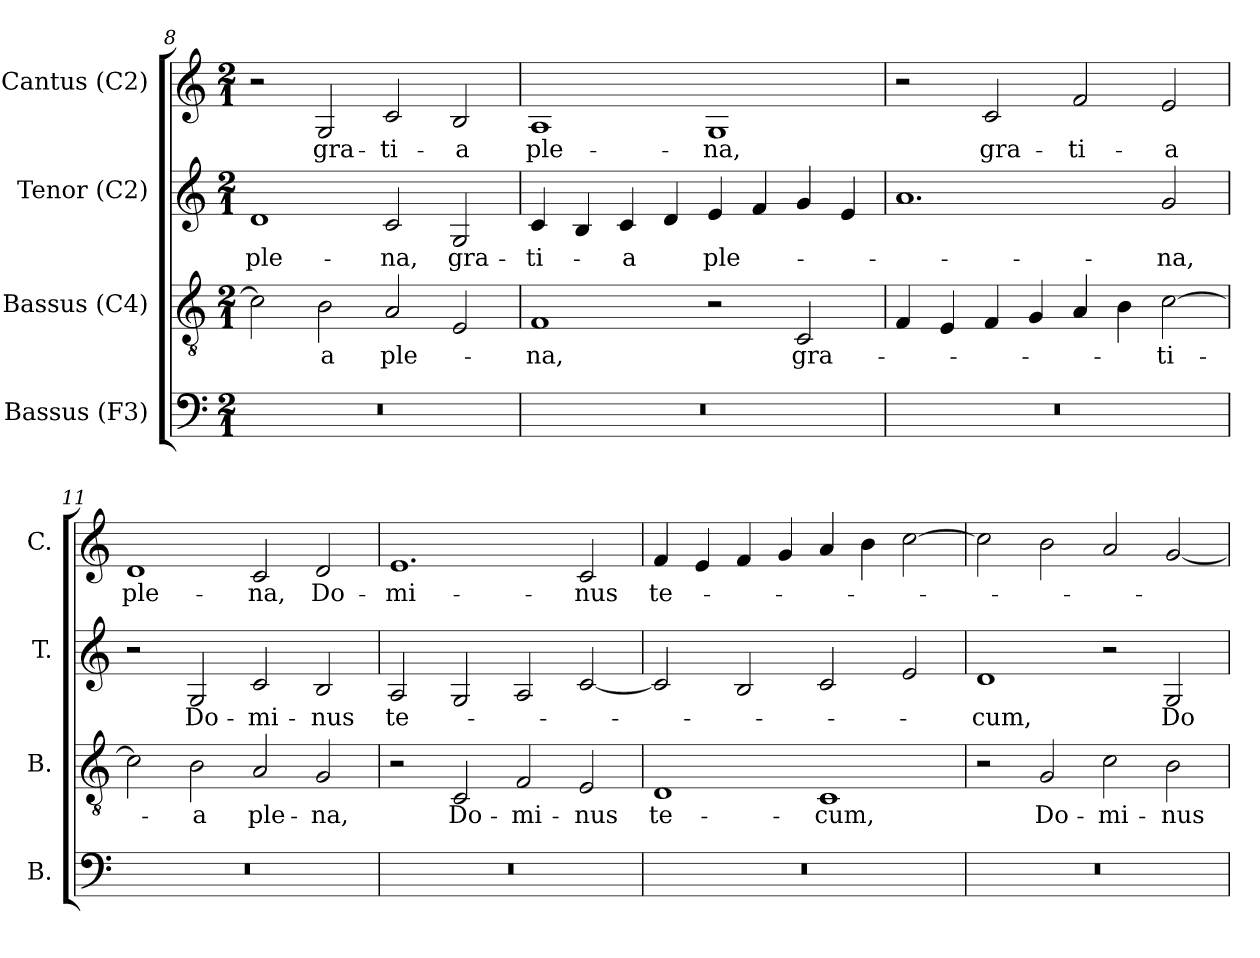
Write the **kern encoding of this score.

**kern	**kern	**text	**kern	**text	**kern	**text
*part4	*part3	*part3	*part2	*part2	*part1	*part1
*staff4	*staff3	*staff3	*staff2	*staff2	*staff1	*staff1
*I"Bassus (F3)	*I"Bassus (C4)	*	*I"Tenor (C2)	*	*I"Cantus (C2)	*
*I'B.	*I'B.	*	*I'T.	*	*I'C.	*
*clefF4	*clefGv2	*	*clefG2	*	*clefG2	*
*	*ITrd7c12	*	*ITrd7c12	*	*	*
*k[]	*k[]	*	*k[]	*	*k[]	*
*C:	*C:	*	*C:	*	*C:	*
*M2/1	*M2/1	*	*M2/1	*	*M2/1	*
=8	=8	=8	=8	=8	=8	=8
!LO:N:vis=1	!	!	!	!	!	!
!	!	!	!	!LO:LY:b:color=#000000	!	!
0r	2Ci\]	.	1Di	ple-	2r	.
!	!	!LO:LY:b:color=#000000	!	!	!	!
!	!	!	!	!	!	!LO:LY:b:color=#000000
.	2BBi\	-a	.	.	2Gi/	gra-
!	!	!LO:LY:b:color=#000000	!	!	!	!
!	!	!	!	!LO:LY:b:color=#000000	!	!
!	!	!	!	!	!	!LO:LY:b:color=#000000
.	2AAi/	ple-	2Ci/	-na,	2ci/	-ti-
!	!	!	!	!LO:LY:b:color=#000000	!	!
!	!	!	!	!	!	!LO:LY:b:color=#000000
.	2EEi/	.	2GGi/	gra-	2Bi/	-a
!!LO:LB:g=z
=9	=9	=9	=9	=9	=9	=9
!LO:N:vis=1	!	!	!	!	!	!
!	!	!LO:LY:b:color=#000000	!	!	!	!
!	!	!	!	!LO:LY:b:color=#000000	!	!
!	!	!	!	!	!	!LO:LY:b:color=#000000
0r	1FFi	-na,	4Ci/	-ti-	1Ai	ple-
.	.	.	4BBi/	.	.	.
!	!	!	!	!LO:LY:b:color=#000000	!	!
.	.	.	4Ci/	-a	.	.
.	.	.	4Di/	.	.	.
!	!	!	!	!LO:LY:b:color=#000000	!	!
!	!	!	!	!	!	!LO:LY:b:color=#000000
.	2r	.	4Ei/	ple-	1Gi	-na,
.	.	.	4Fi/	.	.	.
!	!	!LO:LY:b:color=#000000	!	!	!	!
.	2CCi/	gra-	4Gi/	.	.	.
.	.	.	4Ei/	.	.	.
=10	=10	=10	=10	=10	=10	=10
!LO:N:vis=1	!	!	!	!	!	!
0r	4FFi/	.	1.Ai	.	2r	.
.	4EEi/	.	.	.	.	.
!	!	!	!	!	!	!LO:LY:b:color=#000000
.	4FFi/	.	.	.	2ci/	gra-
.	4GGi/	.	.	.	.	.
!	!	!	!	!	!	!LO:LY:b:color=#000000
.	4AAi/	.	.	.	2fi/	-ti-
.	4BBi\	.	.	.	.	.
!	!	!LO:LY:b:color=#000000	!	!	!	!
!	!	!	!	!LO:LY:b:color=#000000	!	!
!	!	!	!	!	!	!LO:LY:b:color=#000000
.	[2Ci\	-ti-	2Gi/	-na,	2ei/	-a
=11	=11	=11	=11	=11	=11	=11
!LO:N:vis=1	!	!	!	!	!	!
!	!	!	!	!	!	!LO:LY:b:color=#000000
0r	2Ci\]	.	2r	.	1di	ple-
!	!	!LO:LY:b:color=#000000	!	!	!	!
!	!	!	!	!LO:LY:b:color=#000000	!	!
.	2BBi\	-a	2GGi/	Do-	.	.
!	!	!LO:LY:b:color=#000000	!	!	!	!
!	!	!	!	!LO:LY:b:color=#000000	!	!
!	!	!	!	!	!	!LO:LY:b:color=#000000
.	2AAi/	ple-	2Ci/	-mi-	2ci/	-na,
!	!	!LO:LY:b:color=#000000	!	!	!	!
!	!	!	!	!LO:LY:b:color=#000000	!	!
!	!	!	!	!	!	!LO:LY:b:color=#000000
.	2GGi/	-na,	2BBi/	-nus	2di/	Do-
=12	=12	=12	=12	=12	=12	=12
!LO:N:vis=1	!	!	!	!	!	!
!	!	!	!	!LO:LY:b:color=#000000	!	!
!	!	!	!	!	!	!LO:LY:b:color=#000000
0r	2r	.	2AAi/	te-	1.ei	-mi-
!	!	!LO:LY:b:color=#000000	!	!	!	!
.	2CCi/	Do-	2GGi/	.	.	.
!	!	!LO:LY:b:color=#000000	!	!	!	!
.	2FFi/	-mi-	2AAi/	.	.	.
!	!	!LO:LY:b:color=#000000	!	!	!	!
!	!	!	!	!	!	!LO:LY:b:color=#000000
.	2EEi/	-nus	[2Ci/	.	2ci/	-nus
!!LO:LB:g=z
=13	=13	=13	=13	=13	=13	=13
!LO:N:vis=1	!	!	!	!	!	!
!	!	!LO:LY:b:color=#000000	!	!	!	!
!	!	!	!	!	!	!LO:LY:b:color=#000000
0r	1DDi	te-	2Ci/]	.	4fi/	te-
.	.	.	.	.	4ei/	.
.	.	.	2BBi/	.	4fi/	.
.	.	.	.	.	4gi/	.
!	!	!LO:LY:b:color=#000000	!	!	!	!
.	1CCi	-cum,	2Ci/	.	4ai/	.
.	.	.	.	.	4bi\	.
.	.	.	2Ei/	.	[2cci\	.
=14	=14	=14	=14	=14	=14	=14
!LO:N:vis=1	!	!	!	!	!	!
!	!	!	!	!LO:LY:b:color=#000000	!	!
0r	2r	.	1Di	-cum,	2cci\]	.
!	!	!LO:LY:b:color=#000000	!	!	!	!
.	2GGi/	Do-	.	.	2bi\	.
!	!	!LO:LY:b:color=#000000	!	!	!	!
.	2Ci\	-mi-	2r	.	2ai/	.
!	!	!LO:LY:b:color=#000000	!	!	!	!
!	!	!	!	!LO:LY:b:color=#000000	!	!
.	2BBi\	-nus	2GGi/	Do-	[2gi/	.
=	=	=	=	=	=	=
*-	*-	*-	*-	*-	*-	*-
